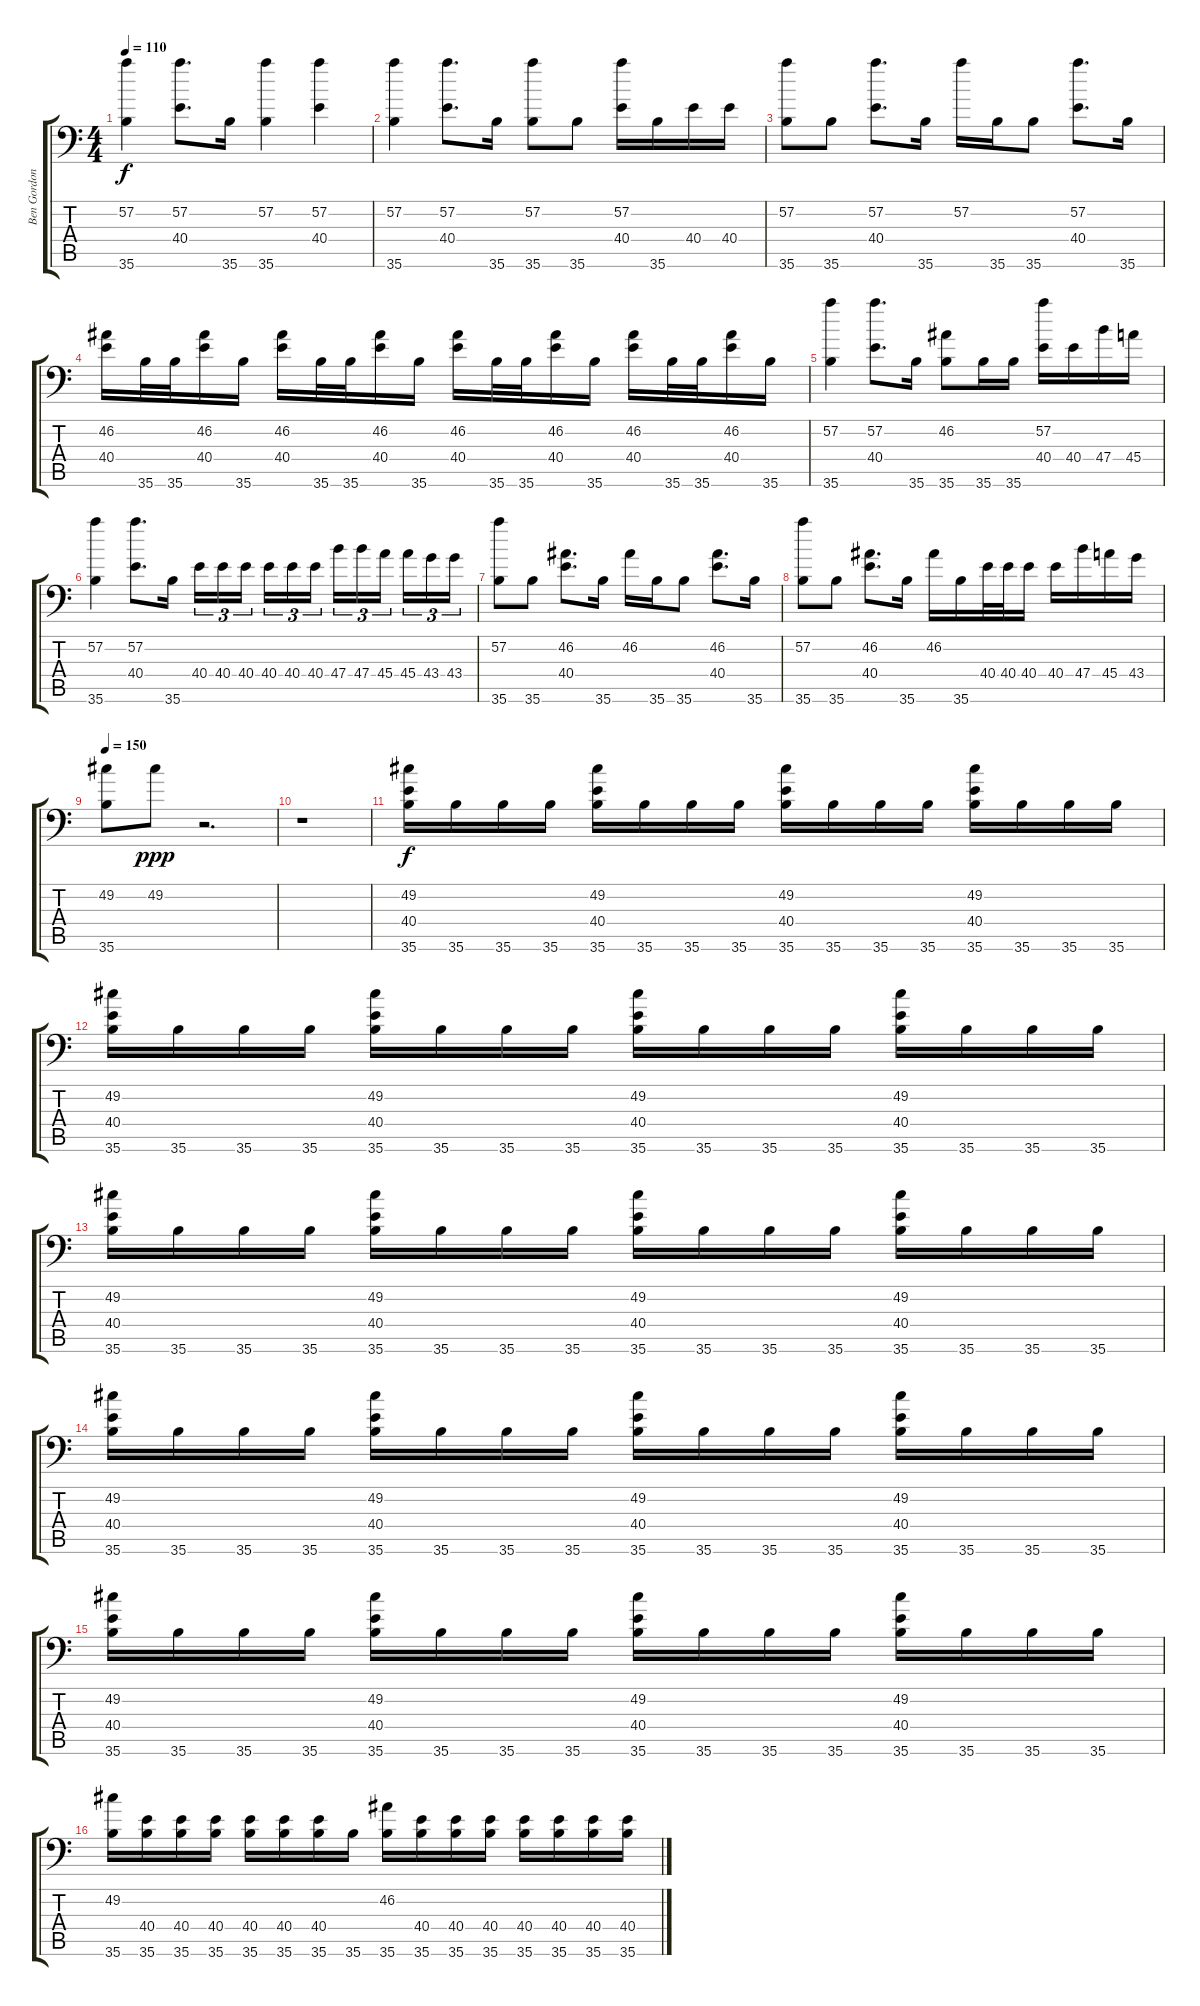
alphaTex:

\track ("Ben Gordon" "Ben Gordon") {instrument acousticgrandpiano}
\staff {score tabs}
\tuning (C-1 C-1 C-1 C-1 C-1 C-1) {hide}
\ts (4 4)
\tempo 110
\clef f4
\ks c
(57.2 35.6).4{dy f} (57.2 40.4).8{d} 35.6.16 (57.2 35.6).4 (57.2 40.4).4 |
(57.2 35.6).4 (57.2 40.4).8{d} 35.6.16 (57.2 35.6).8 35.6.8 (57.2 40.4).16 35.6.16 40.4.16 40.4.16 |
(57.2 35.6).8 35.6.8 (57.2 40.4).8{d} 35.6.16 57.2.16 35.6.16 35.6.8 (57.2 40.4).8{d} 35.6.16 |
(46.2 40.4).16 35.6.32 35.6.32 (46.2 40.4).16 35.6.16 (46.2 40.4).16 35.6.32 35.6.32 (46.2 40.4).16 35.6.16 (46.2 40.4).16 35.6.32 35.6.32 (46.2 40.4).16 35.6.16 (46.2 40.4).16 35.6.32 35.6.32 (46.2 40.4).16 35.6.16 |
(57.2 35.6).4 (57.2 40.4).8{d} 35.6.16 (46.2 35.6).8 35.6.16 35.6.16 (57.2 40.4).16 40.4.16 47.4.16 45.4.16 |
(57.2 35.6).4 (57.2 40.4).8{d} 35.6.16 40.4.16{tu (3 2)} 40.4.16{tu (3 2)} 40.4.16{tu (3 2)} 40.4.16{tu (3 2)} 40.4.16{tu (3 2)} 40.4.16{tu (3 2)} 47.4.16{tu (3 2)} 47.4.16{tu (3 2)} 45.4.16{tu (3 2)} 45.4.16{tu (3 2)} 43.4.16{tu (3 2)} 43.4.16{tu (3 2)} |
(57.2 35.6).8 35.6.8 (46.2 40.4).8{d} 35.6.16 46.2.16 35.6.16 35.6.8 (46.2 40.4).8{d} 35.6.16 |
(57.2 35.6).8 35.6.8 (46.2 40.4).8{d} 35.6.16 46.2.16 35.6.16 40.4.32 40.4.32 40.4.16 40.4.16 47.4.16 45.4.16 43.4.16 |
\tempo 150
(49.2 35.6).8 49.2.8{dy ppp} r.2{d} |
r.1 |
(49.2 40.4 35.6).16{dy f} 35.6.16 35.6.16 35.6.16 (49.2 40.4 35.6).16 35.6.16 35.6.16 35.6.16 (49.2 40.4 35.6).16 35.6.16 35.6.16 35.6.16 (49.2 40.4 35.6).16 35.6.16 35.6.16 35.6.16 |
(49.2 40.4 35.6).16 35.6.16 35.6.16 35.6.16 (49.2 40.4 35.6).16 35.6.16 35.6.16 35.6.16 (49.2 40.4 35.6).16 35.6.16 35.6.16 35.6.16 (49.2 40.4 35.6).16 35.6.16 35.6.16 35.6.16 |
(49.2 40.4 35.6).16 35.6.16 35.6.16 35.6.16 (49.2 40.4 35.6).16 35.6.16 35.6.16 35.6.16 (49.2 40.4 35.6).16 35.6.16 35.6.16 35.6.16 (49.2 40.4 35.6).16 35.6.16 35.6.16 35.6.16 |
(49.2 40.4 35.6).16 35.6.16 35.6.16 35.6.16 (49.2 40.4 35.6).16 35.6.16 35.6.16 35.6.16 (49.2 40.4 35.6).16 35.6.16 35.6.16 35.6.16 (49.2 40.4 35.6).16 35.6.16 35.6.16 35.6.16 |
(49.2 40.4 35.6).16 35.6.16 35.6.16 35.6.16 (49.2 40.4 35.6).16 35.6.16 35.6.16 35.6.16 (49.2 40.4 35.6).16 35.6.16 35.6.16 35.6.16 (49.2 40.4 35.6).16 35.6.16 35.6.16 35.6.16 |
(49.2 35.6).16 (40.4 35.6).16 (40.4 35.6).16 (40.4 35.6).16 (40.4 35.6).16 (40.4 35.6).16 (40.4 35.6).16 35.6.16 (46.2 35.6).16 (40.4 35.6).16 (40.4 35.6).16 (40.4 35.6).16 (40.4 35.6).16 (40.4 35.6).16 (40.4 35.6).16 (40.4 35.6).16
